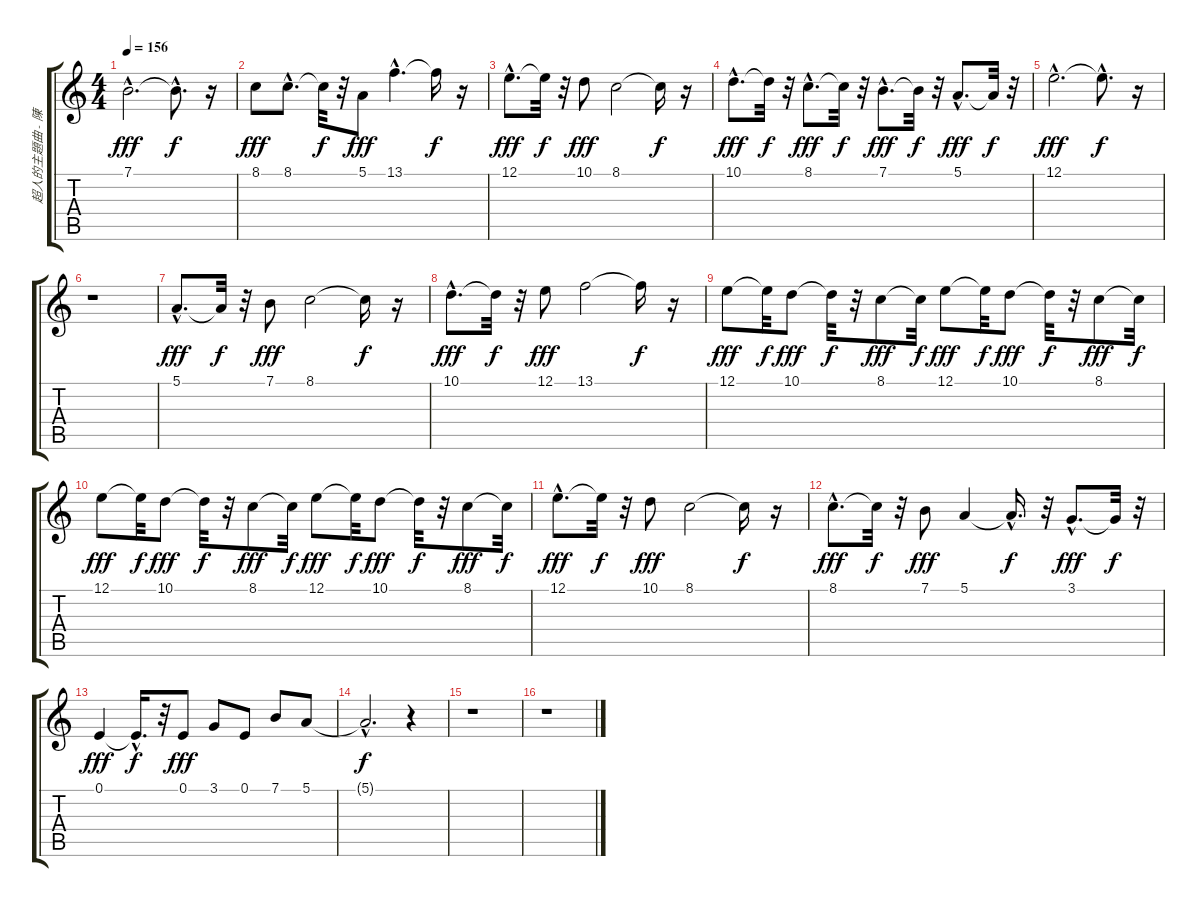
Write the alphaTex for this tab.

\track ("超人的主題曲 - 陳奕迅" "超人的主題曲 - 陳") {instrument lead2sawtooth}
\staff {score tabs}
\tuning (E4 B3 G3 D3 A2 E2) {hide}
\ts (4 4)
\tempo 156
\clef g2
\ks c
7.1{hac}.2{d dy fff} 7.1{hac t}.8{d dy f} r.16 |
8.1.8{dy fff} 8.1{hac}.8{d} 8.1{t}.32{dy f} r.32 5.1.8{dy fff} 13.1{hac}.4{d} 13.1{t}.16{dy f} r.16 |
12.1{hac}.8{d dy fff} 12.1{t}.32{dy f} r.32 10.1.8{dy fff} 8.1.2 8.1{t}.16{dy f} r.16 |
10.1{hac}.8{d dy fff} 10.1{t}.32{dy f} r.32 8.1{hac}.8{d dy fff} 8.1{t}.32{dy f} r.32 7.1{hac}.8{d dy fff} 7.1{t}.32{dy f} r.32 5.1{hac}.8{d dy fff} 5.1{t}.32{dy f} r.32 |
12.1{hac}.2{d dy fff} 12.1{hac t}.8{d dy f} r.16 |
r.1 |
5.1{hac}.8{d dy fff} 5.1{t}.32{dy f} r.32 7.1.8{dy fff} 8.1.2 8.1{t}.16{dy f} r.16 |
10.1{hac}.8{d dy fff} 10.1{t}.32{dy f} r.32 12.1.8{dy fff} 13.1.2 13.1{t}.16{dy f} r.16 |
12.1.8{dy fff} 12.1{t}.32{dy f} 10.1.8{dy fff} 10.1{t}.32{dy f} r.32 8.1.8{dy fff} 8.1{t}.32{dy f} 12.1.8{dy fff} 12.1{t}.32{dy f} 10.1.8{dy fff} 10.1{t}.32{dy f} r.32 8.1.8{dy fff} 8.1{t}.32{dy f} |
12.1.8{dy fff} 12.1{t}.32{dy f} 10.1.8{dy fff} 10.1{t}.32{dy f} r.32 8.1.8{dy fff} 8.1{t}.32{dy f} 12.1.8{dy fff} 12.1{t}.32{dy f} 10.1.8{dy fff} 10.1{t}.32{dy f} r.32 8.1.8{dy fff} 8.1{t}.32{dy f} |
12.1{hac}.8{d dy fff} 12.1{t}.32{dy f} r.32 10.1.8{dy fff} 8.1.2 8.1{t}.16{dy f} r.16 |
8.1{hac}.8{d dy fff} 8.1{t}.32{dy f} r.32 7.1.8{dy fff} 5.1.4 5.1{hac t}.16{d dy f} r.32 3.1{hac}.8{d dy fff} 3.1{t}.32{dy f} r.32 |
0.1.4{dy fff} 0.1{hac t}.16{d dy f} r.32 0.1.8{dy fff} 3.1.8 0.1.8 7.1.8 5.1.8 |
5.1{hac t}.2{d dy f} r.4 |
r.1 |
r.1
